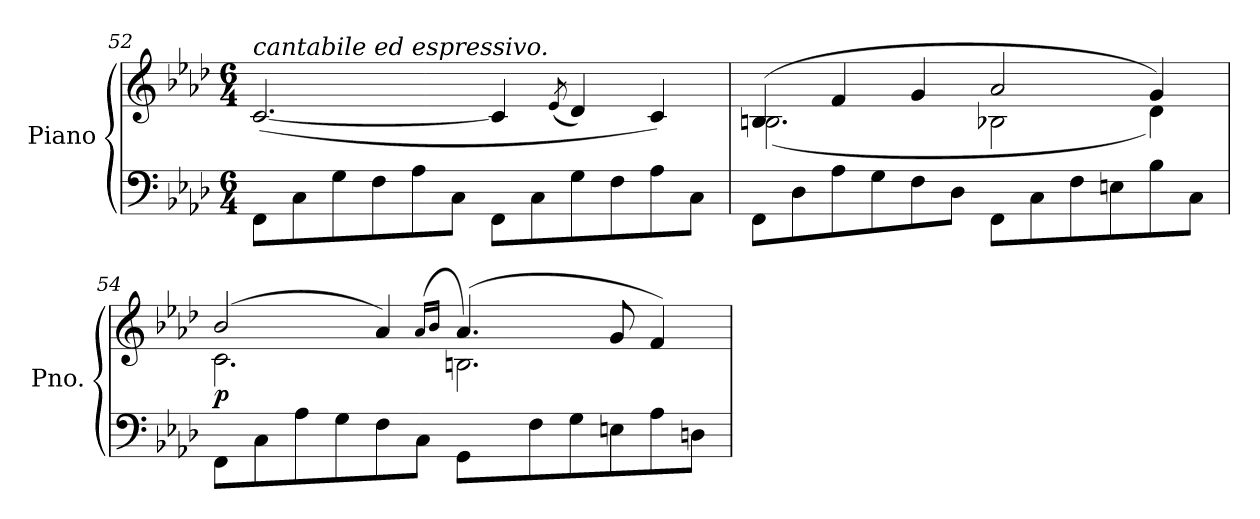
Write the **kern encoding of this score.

**kern	**kern	**dynam
*part1	*part1	*part1
*staff2	*staff1	*staff1/2
*I"Piano	*	*
*I'Pno.	*	*
!!LO:LB:g=z
*clefF4	*clefG2	*
*k[b-e-a-d-]	*k[b-e-a-d-]	*
*M6/4	*M6/4	*
*MM162	*MM162	*
=52	=52	=52
!	!LO:TX:a:i:t=cantabile ed espressivo.	!
8FF\L	([2.c/	.
8C\	.	.
8G\	.	.
8F\	.	.
8A-\	.	.
8C\J	.	.
8FF\L	4c/]	.
8C\	.	.
.	(8qe-/	.
8G\	4d-/)	.
8F\	.	.
8A-\	4c/)	.
8C\J	.	.
=53	=53	=53
*	*^	*
8FF\L	(4Bn/	(2.B\	.
8D-\	.	.	.
8A-\	4f/	.	.
8G\	.	.	.
8F\	4g/	.	.
8D-\J	.	.	.
8FF\L	2a-/	2B-X\	.
8C\	.	.	.
8F\	.	.	.
8En\	.	.	.
8B-\	4g/)	4d-\)	.
8C\J	.	.	.
=54	=54	=54	=54
*	*	*^	*
!	!	!	!	!LO:DY:b
8FF\L	(2b-/	2.c\	2.ryy	p
8C\	.	.	.	.
8A-\	.	.	.	.
8G\	.	.	.	.
8F\	4a-/)	.	.	.
8C\J	.	.	.	.
*	*MM120	*	*	*
.	(16qa-/LL	.	.	.
.	16qb-/JJ	.	.	.
8GG\L	(4.a-/)	2.Bn\	32a-!LLLyy	.
.	.	.	32b-!JJyy	.
*	*MM162	*	*	*
.	.	.	[8.a-!yy	.
8F\	.	.	.	.
8G\	.	.	8a-!Jyy]	.
8En\	8g/	.	8ryy	.
8A-\	4f/)	.	4ryy	.
8Dn\J	.	.	.	.
*	*v	*v	*v	*
=	=	=
*-	*-	*-
